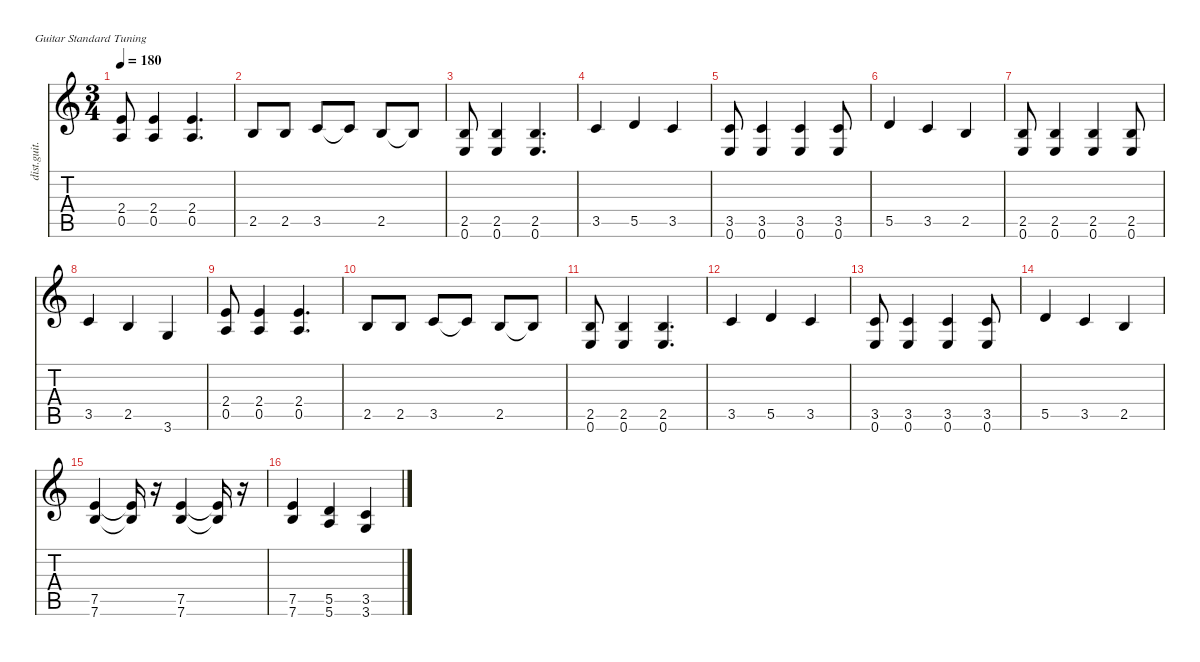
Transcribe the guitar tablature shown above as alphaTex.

\defaultSystemsLayout 4
\hideDynamics
\bracketExtendMode nobrackets
\track ("loe 2" "dist.guit.") {instrument distortionguitar}
\staff {score tabs}
\tuning (E4 B3 G3 D3 A2 E2)
\ts (3 4)
\tempo 180
\clef g2
\ks c
(2.4 0.5).8{dy f beam Up} (2.4 0.5).4{beam Up} (2.4 0.5).4{d beam Up} |
2.5.8{beam Up} 2.5.8{beam Up} 3.5.8{beam Up} 3.5{t}.8{beam Up} 2.5.8{beam Up} 2.5{t}.8{beam Up} |
(2.5 0.6).8{beam Up} (2.5 0.6).4{beam Up} (2.5 0.6).4{d beam Up} |
3.5.4{beam Up} 5.5.4{beam Up} 3.5.4{beam Up} |
(3.5 0.6).8{beam Up} (3.5 0.6).4{beam Up} (3.5 0.6).4{beam Up} (3.5 0.6).8{beam Up} |
5.5.4{beam Up} 3.5.4{beam Up} 2.5.4{beam Up} |
(2.5 0.6).8{beam Up} (2.5 0.6).4{beam Up} (2.5 0.6).4{beam Up} (2.5 0.6).8{beam Up} |
3.5.4{beam Up} 2.5.4{beam Up} 3.6.4{beam Up} |
(2.4 0.5).8{beam Up} (2.4 0.5).4{beam Up} (2.4 0.5).4{d beam Up} |
2.5.8{beam Up} 2.5.8{beam Up} 3.5.8{beam Up} 3.5{t}.8{beam Up} 2.5.8{beam Up} 2.5{t}.8{beam Up} |
(2.5 0.6).8{beam Up} (2.5 0.6).4{beam Up} (2.5 0.6).4{d beam Up} |
3.5.4{beam Up} 5.5.4{beam Up} 3.5.4{beam Up} |
(3.5 0.6).8{beam Up} (3.5 0.6).4{beam Up} (3.5 0.6).4{beam Up} (3.5 0.6).8{beam Up} |
5.5.4{beam Up} 3.5.4{beam Up} 2.5.4{beam Up} |
(7.5 7.6).4{beam Up} (7.5{t} 7.6{t}).16{beam Up} r.16{beam Down} (7.5 7.6).4{beam Up} (7.5{t} 7.6{t}).16{beam Up} r.16{beam Down} |
(7.5 7.6).4{beam Up} (5.5 5.6).4{beam Up} (3.5 3.6).4{beam Up}
